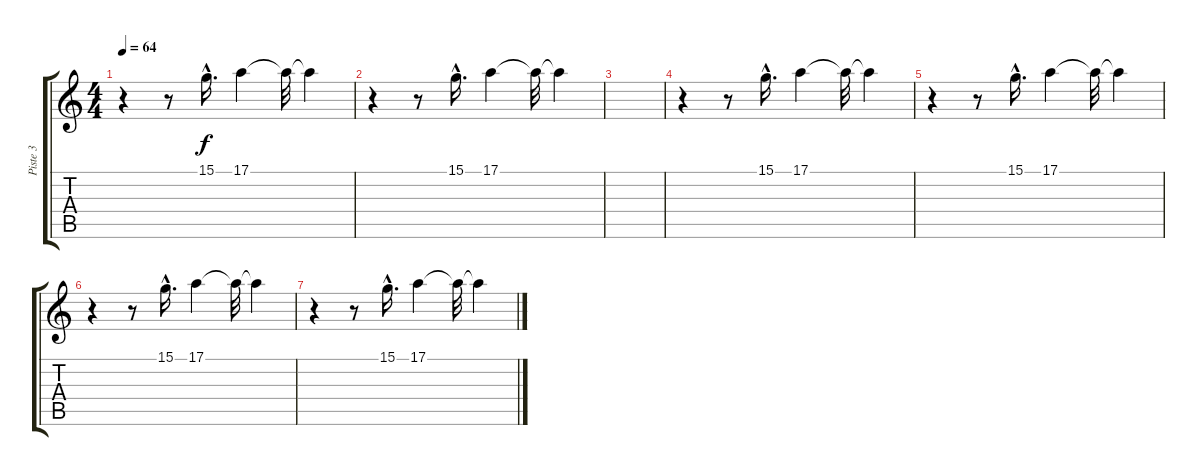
\track ("Piste 3" "Piste 3") {instrument celesta}
\staff {score tabs}
\tuning (E4 B3 G3 D3 A2 E2) {hide}
\ts (4 4)
\tempo 64
\clef g2
\ks c
r.4{dy f} r.8 15.1{hac}.16{d} 17.1.4 17.1{t}.32 17.1{t}.4 |
r.4 r.8 15.1{hac}.16{d} 17.1.4 17.1{t}.32 17.1{t}.4 |
|
r.4 r.8 15.1{hac}.16{d} 17.1.4 17.1{t}.32 17.1{t}.4 |
r.4 r.8 15.1{hac}.16{d} 17.1.4 17.1{t}.32 17.1{t}.4 |
r.4 r.8 15.1{hac}.16{d} 17.1.4 17.1{t}.32 17.1{t}.4 |
r.4 r.8 15.1{hac}.16{d} 17.1.4 17.1{t}.32 17.1{t}.4
